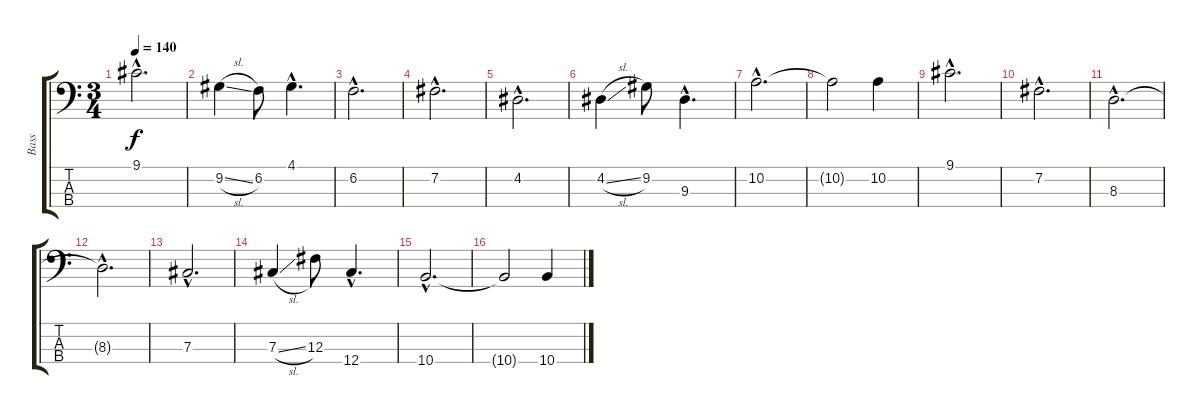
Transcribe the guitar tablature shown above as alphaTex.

\track ("Bass" "Bass") {instrument electricbassfinger}
\staff {score tabs}
\tuning (E2 B1 Gb1 Db1) {hide}
\ts (3 4)
\tempo 140
\clef f4
\ks c
9.1{hac}.2{d dy f} |
9.2{sl}.4 6.2.8 4.1{hac}.4{d} |
6.2{hac}.2{d volume 7} |
7.2{hac}.2{d} |
4.2{hac}.2{d} |
4.2{sl}.4 9.2.8 9.3{hac}.4{d} |
10.2{hac}.2{d volume 6} |
10.2{t}.2 10.2.4 |
9.1{hac}.2{d} |
7.2{hac}.2{d} |
8.3{hac}.2{d volume 4} |
8.3{hac t}.2{d} |
7.3{hac}.2{d} |
7.3{sl}.4 12.3.8 12.4{hac}.4{d} |
10.4{hac}.2{d volume 2} |
10.4{t}.2 10.4.4
